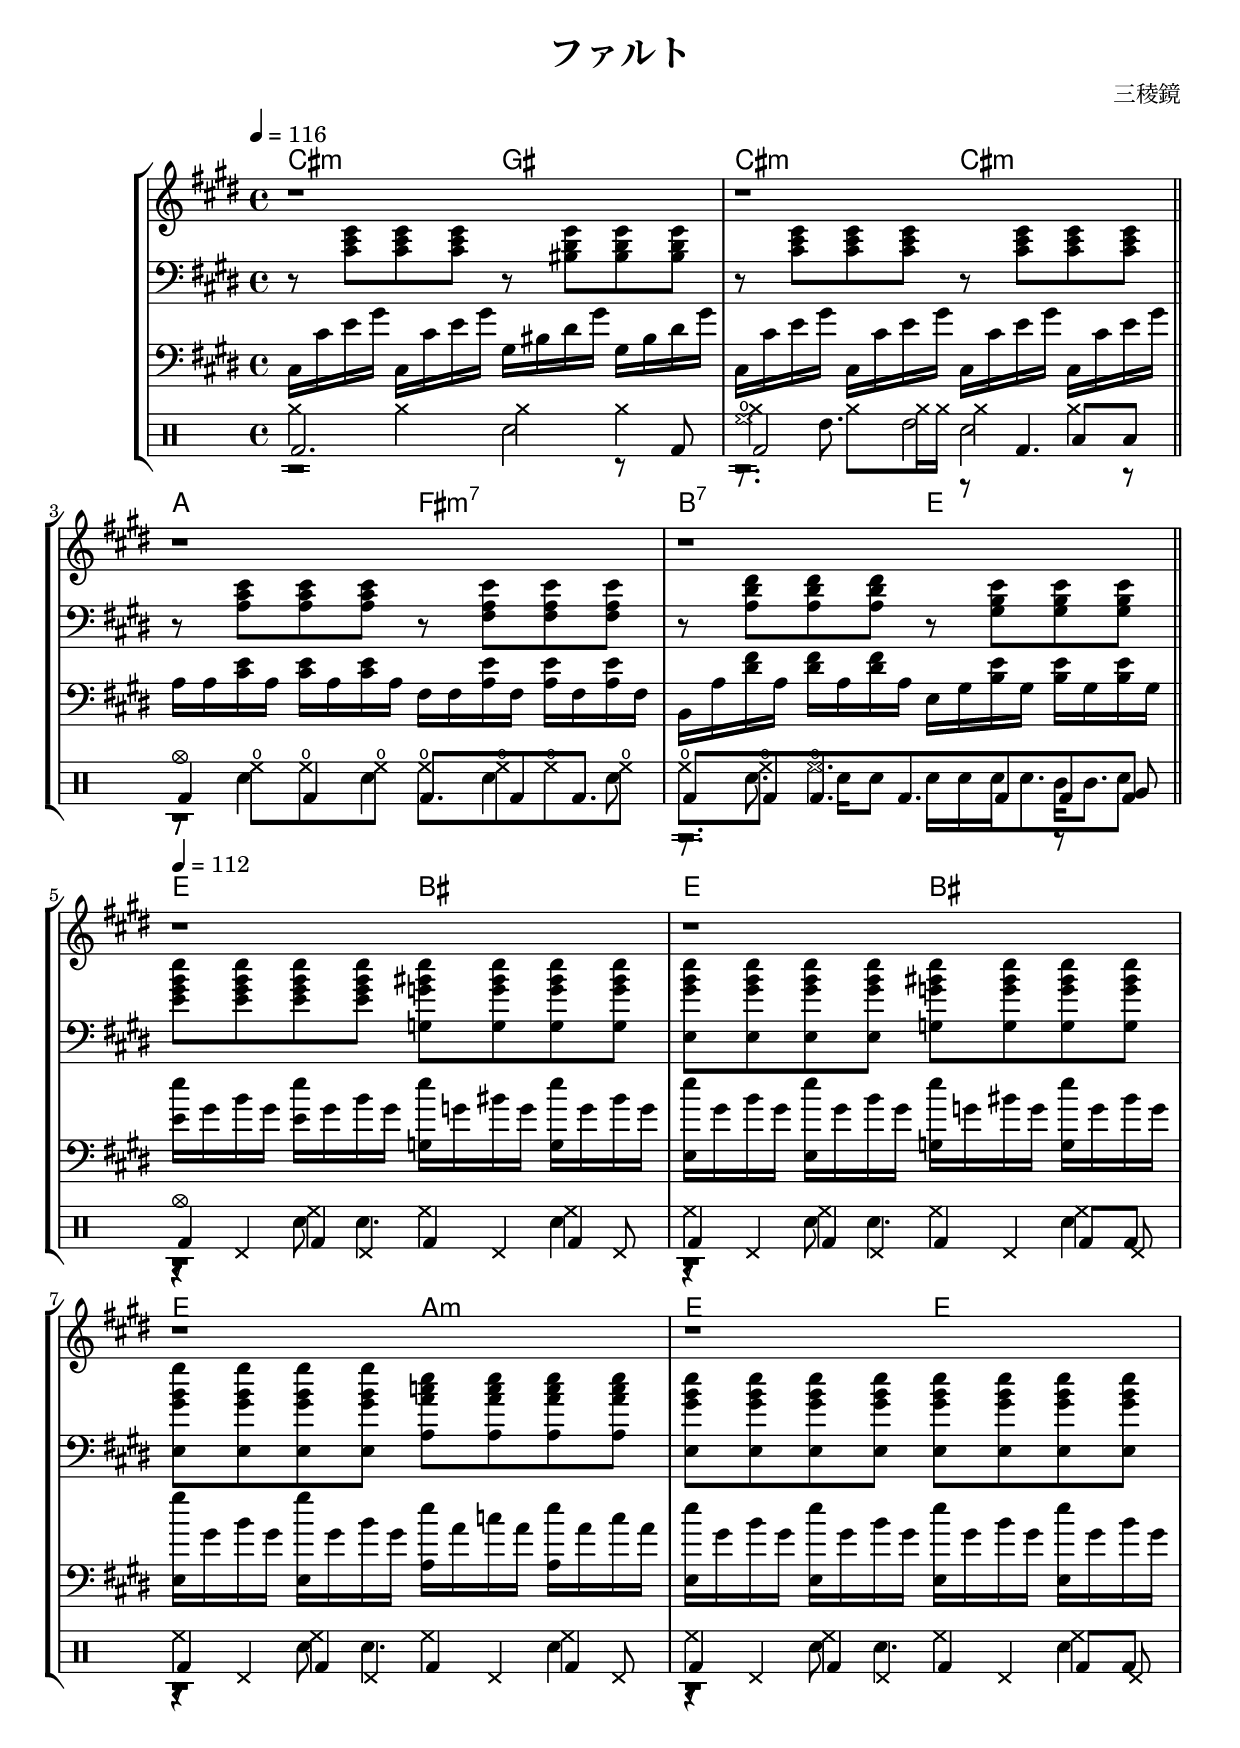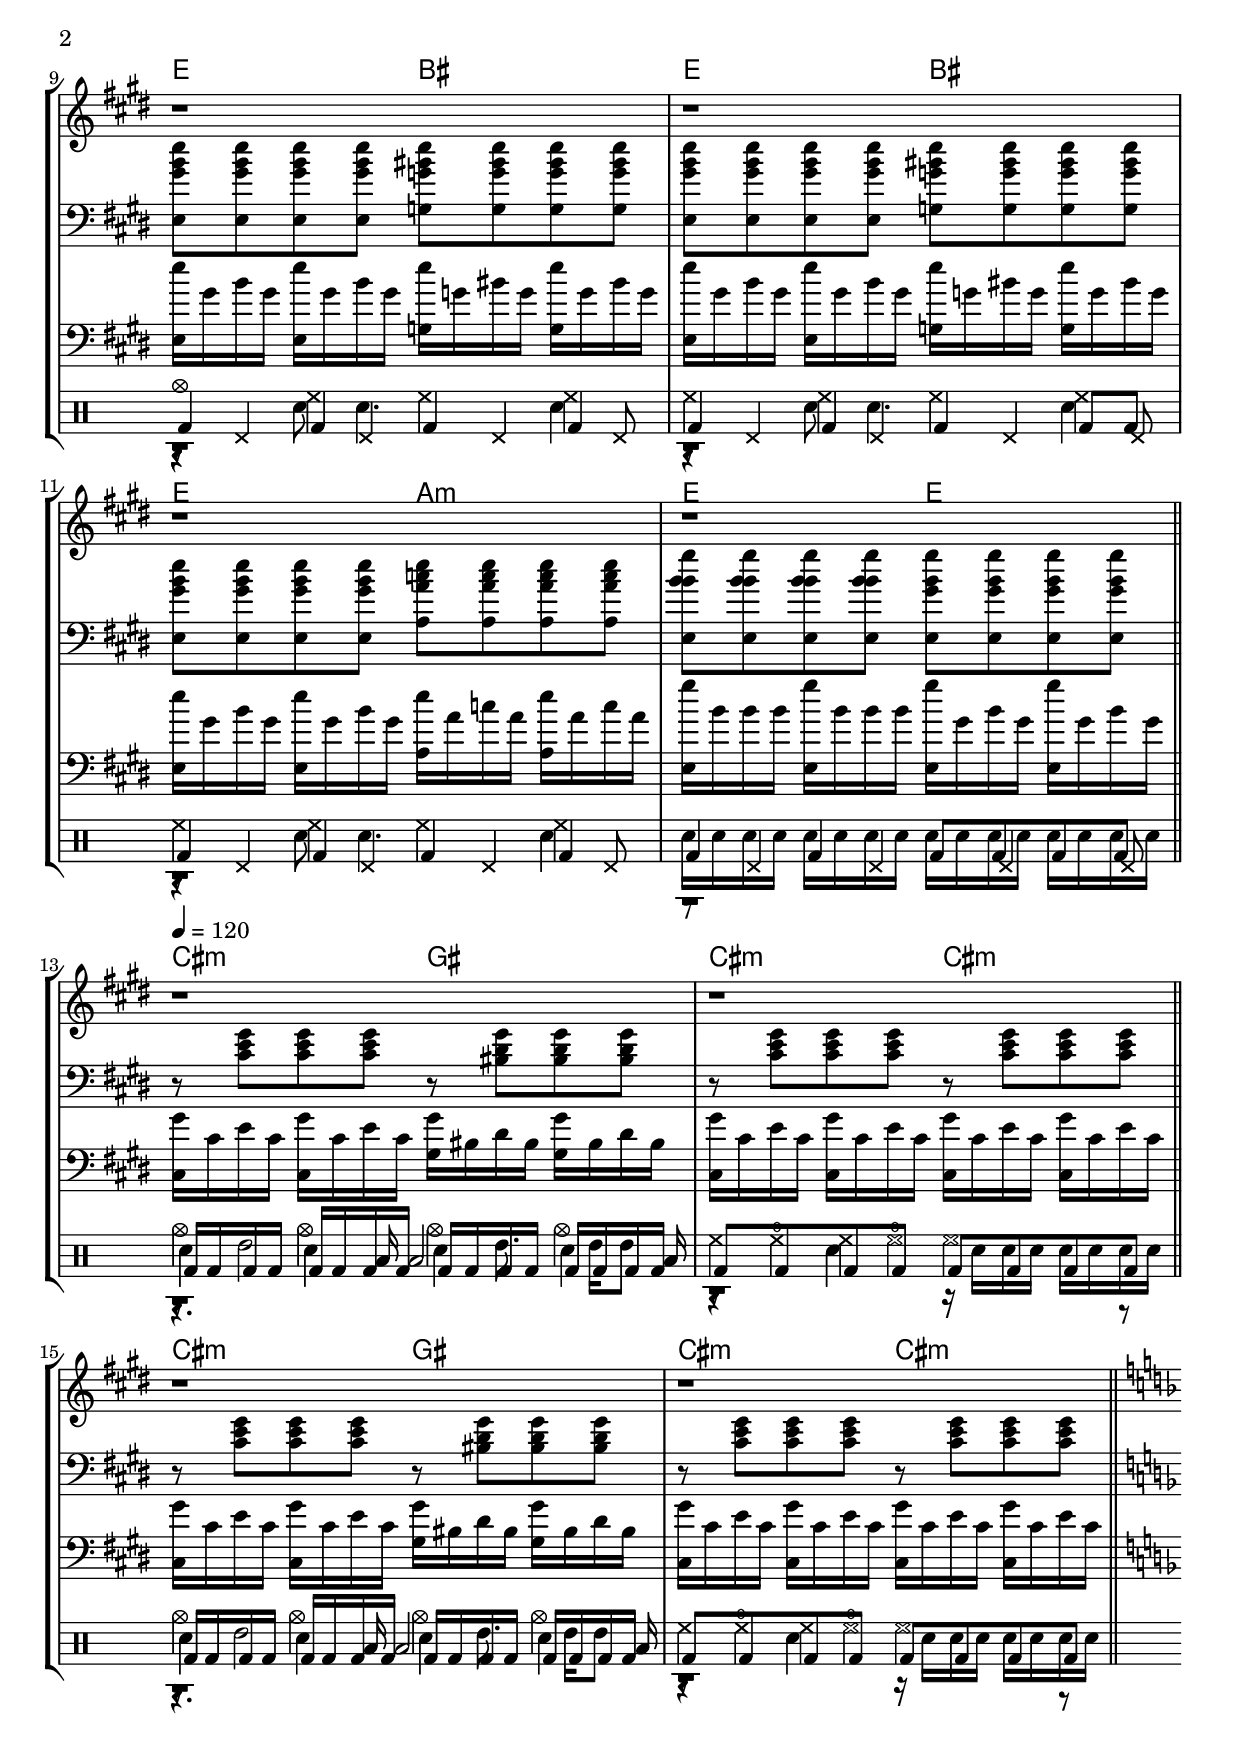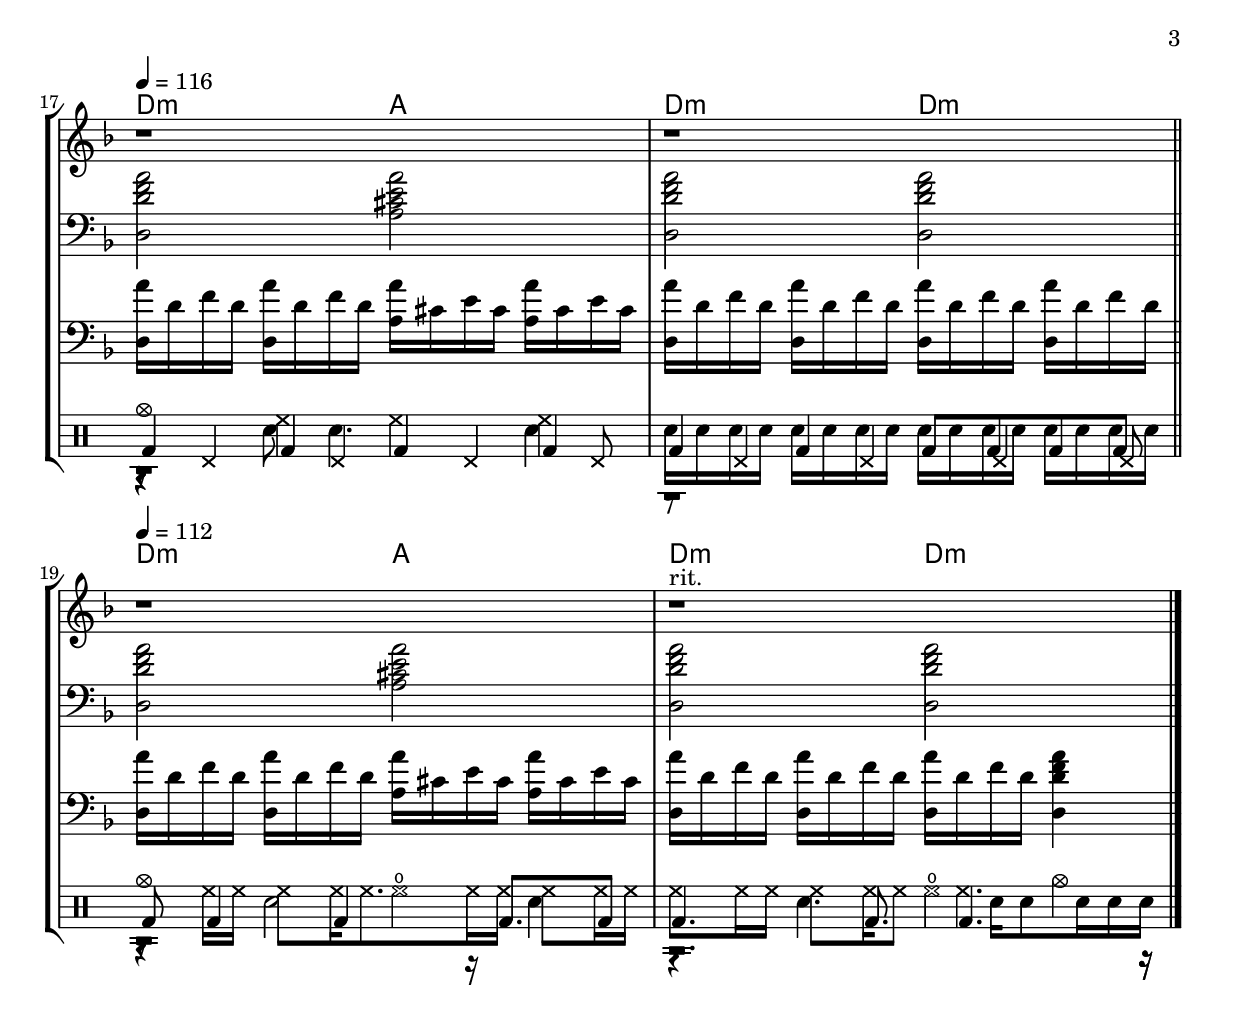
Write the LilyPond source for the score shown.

\version "2.12.1"

\header {
	title = \markup {ファルト}
	composer = \markup \center-column {三稜鏡}
}

harmony = \chordmode {
	cis2:m gis cis:m cis:m 

	a fis:min7 b:7 e 

	e bis e bis e a:m e e e bis e bis e a:m e e 

	cis:m gis cis:m cis:m 

	cis:m gis cis:m cis:m 

	d:m a d:m d:m 

	d:m a d:m d:m 
}

melody = {
	\key e \major
	\tempo 4 = 116
	r1 | r1   
	r1 | r1   
	\tempo 4 = 112
	r1 | r1 | r1 | r1 | r1 | r1 | r1 | r1   
	\tempo 4 = 120
	r1 | r1   
	r1 | r1   
	\key f \major
	\tempo 4 = 116
	r1 | r1   
	\tempo 4 = 112
	r1 | r1^"rit." \bar "|."
}

words = \lyricmode {
	
	
	
	
	
	
	
}

tempochange = {
	\tempo 4 = 116
	r1 | r1 \bar "||"
	\tempo 4 = 116
	r1 | r1 \bar "||"
	\tempo 4 = 112
	r1 | r1 | r1 | r1 | r1 | r1 | r1 | r1 \bar "||"
	\tempo 4 = 120
	r1 | r1 \bar "||"
	\tempo 4 = 120
	r1 | r1 \bar "||"
	\tempo 4 = 116
	r1 | r1 \bar "||"
	\tempo 4 = 112
	r1 | \tempo 4 = 84 r2 \tempo 4 = 74 r2 \bar "|."
}

mainacc = {
	\clef bass
	\set Staff.midiInstrument = #"Violin"
	\key e \major
	\tempo 4 = 116
	r8 <cis' e' gis'>8 <cis' e' gis'>8 <cis' e' gis'>8
	r8 <bis dis' gis'>8 <bis dis' gis'>8 <bis dis' gis'>8
	r8 <cis' e' gis'>8 <cis' e' gis'>8 <cis' e' gis'>8
	r8 <cis' e' gis'>8 <cis' e' gis'>8 <cis' e' gis'>8
	\bar "||"

	\set Staff.midiInstrument = #"Violin"
	r8 <a cis' e'>8 <a cis' e'>8 <a cis' e'>8
	r8 <fis a e'>8 <fis a e'>8 <fis a e'>8
	r8 <a dis' fis'>8 <a dis' fis'>8 <a dis' fis'>8
	r8 <gis b e'>8 <gis b e'>8 <gis b e'>8
	\bar "||"

	\set Staff.midiInstrument = #"Violin"
	\tempo 4 = 112
	<e' gis' b' e''>8 <e' gis' b' e''>8 <e' gis' b' e''>8 <e' gis' b' e''>8
	<g g' bis' e''>8 <g g' bis' e''>8 <g g' bis' e''>8 <g g' bis' e''>8
	<e gis' b' e''>8 <e gis' b' e''>8 <e gis' b' e''>8 <e gis' b' e''>8
	<g g' bis' e''>8 <g g' bis' e''>8 <g g' bis' e''>8 <g g' bis' e''>8
	<e gis' b' gis''>8 <e gis' b' gis''>8 <e gis' b' gis''>8 <e gis' b' gis''>8
	<a a' c'' e''>8 <a a' c'' e''>8 <a a' c'' e''>8 <a a' c'' e''>8
	<e gis' b' e''>8 <e gis' b' e''>8 <e gis' b' e''>8 <e gis' b' e''>8
	<e gis' b' e''>8 <e gis' b' e''>8 <e gis' b' e''>8 <e gis' b' e''>8
	<e gis' b' e''>8 <e gis' b' e''>8 <e gis' b' e''>8 <e gis' b' e''>8
	<g g' bis' e''>8 <g g' bis' e''>8 <g g' bis' e''>8 <g g' bis' e''>8
	<e gis' b' e''>8 <e gis' b' e''>8 <e gis' b' e''>8 <e gis' b' e''>8
	<g g' bis' e''>8 <g g' bis' e''>8 <g g' bis' e''>8 <g g' bis' e''>8
	<e gis' b' e''>8 <e gis' b' e''>8 <e gis' b' e''>8 <e gis' b' e''>8
	<a a' c'' e''>8 <a a' c'' e''>8 <a a' c'' e''>8 <a a' c'' e''>8
	<e b' b' gis''>8 <e b' b' gis''>8 <e b' b' gis''>8 <e b' b' gis''>8
	<e gis' b' gis''>8 <e gis' b' gis''>8 <e gis' b' gis''>8 <e gis' b' gis''>8
	\bar "||"

	\set Staff.midiInstrument = #"Violin"
	\tempo 4 = 120
	r8 <cis' e' gis'>8 <cis' e' gis'>8 <cis' e' gis'>8
	r8 <bis dis' gis'>8 <bis dis' gis'>8 <bis dis' gis'>8
	r8 <cis' e' gis'>8 <cis' e' gis'>8 <cis' e' gis'>8
	r8 <cis' e' gis'>8 <cis' e' gis'>8 <cis' e' gis'>8
	\bar "||"

	\set Staff.midiInstrument = #"Violin"
	r8 <cis' e' gis'>8 <cis' e' gis'>8 <cis' e' gis'>8
	r8 <bis dis' gis'>8 <bis dis' gis'>8 <bis dis' gis'>8
	r8 <cis' e' gis'>8 <cis' e' gis'>8 <cis' e' gis'>8
	r8 <cis' e' gis'>8 <cis' e' gis'>8 <cis' e' gis'>8
	\bar "||"

	\set Staff.midiInstrument = #"Violin"
	\key f \major
	\tempo 4 = 116
	<d d' f' a'>2
	<a cis' e' a'>2
	<d d' f' a'>2
	<d d' f' a'>2
	\bar "||"

	\set Staff.midiInstrument = #"Violin"
	\tempo 4 = 112
	<d d' f' a'>2
	<a cis' e' a'>2
	<d d' f' a'>2
	<d d' f' a'>2
	\bar "|."
}

subacc = {
	\clef bass
	\set Staff.midiInstrument = #"Acoustic grand"
	\key e \major
	\tempo 4 = 116
	cis16 cis' e' gis' cis cis' e' gis'
	gis16 bis dis' gis' gis bis dis' gis'
	cis16 cis' e' gis' cis cis' e' gis'
	cis16 cis' e' gis' cis cis' e' gis'
	\bar "||"

	\set Staff.midiInstrument = #"Electric Piano 1"
	a16 a <cis' e'> a <cis' e'> a <cis' e'> a
	fis16 fis <a e'> fis <a e'> fis <a e'> fis
	b,16 a <dis' fis'> a <dis' fis'> a <dis' fis'> a
	e16 gis <b e'> gis <b e'> gis <b e'> gis
	\bar "||"

	\set Staff.midiInstrument = #"Acoustic grand"
	\tempo 4 = 112
	<e' e''>16 gis' b' gis' <e' e''> gis' b' gis'
	<g e''>16 g' bis' g' <g e''> g' bis' g'
	<e e''>16 gis' b' gis' <e e''> gis' b' gis'
	<g e''>16 g' bis' g' <g e''> g' bis' g'
	<e gis''>16 gis' b' gis' <e gis''> gis' b' gis'
	<a e''>16 a' c'' a' <a e''> a' c'' a'
	<e e''>16 gis' b' gis' <e e''> gis' b' gis'
	<e e''>16 gis' b' gis' <e e''> gis' b' gis'
	<e e''>16 gis' b' gis' <e e''> gis' b' gis'
	<g e''>16 g' bis' g' <g e''> g' bis' g'
	<e e''>16 gis' b' gis' <e e''> gis' b' gis'
	<g e''>16 g' bis' g' <g e''> g' bis' g'
	<e e''>16 gis' b' gis' <e e''> gis' b' gis'
	<a e''>16 a' c'' a' <a e''> a' c'' a'
	<e gis''>16 b' b' b' <e gis''> b' b' b'
	<e gis''>16 gis' b' gis' <e gis''> gis' b' gis'
	\bar "||"

	\set Staff.midiInstrument = #"Electric Grand"
	\tempo 4 = 120
	<cis gis'>16 cis' e' cis' <cis gis'> cis' e' cis'
	<gis gis'>16 bis dis' bis <gis gis'> bis dis' bis
	<cis gis'>16 cis' e' cis' <cis gis'> cis' e' cis'
	<cis gis'>16 cis' e' cis' <cis gis'> cis' e' cis'
	\bar "||"

	\set Staff.midiInstrument = #"Bright Acoustic"
	<cis gis'>16 cis' e' cis' <cis gis'> cis' e' cis'
	<gis gis'>16 bis dis' bis <gis gis'> bis dis' bis
	<cis gis'>16 cis' e' cis' <cis gis'> cis' e' cis'
	<cis gis'>16 cis' e' cis' <cis gis'> cis' e' cis'
	\bar "||"

	\set Staff.midiInstrument = #"Electric Piano 1"
	\key f \major
	\tempo 4 = 116
	<d a'>16 d' f' d' <d a'> d' f' d'
	<a a'>16 cis' e' cis' <a a'> cis' e' cis'
	<d a'>16 d' f' d' <d a'> d' f' d'
	<d a'>16 d' f' d' <d a'> d' f' d'
	\bar "||"

	\set Staff.midiInstrument = #"Electric Piano 1"
	\tempo 4 = 112
	<d a'>16 d' f' d' <d a'> d' f' d'
	<a a'>16 cis' e' cis' <a a'> cis' e' cis'
	<d a'>16 d' f' d' <d a'> d' f' d'
	<d a'>16 d' f' d' <d d' f' a'>4
	\bar "|."
}

percA = {
	\drummode {
	cymr4 cymr4 cymr4 cymr4  |cymr4 cymr8 cymr16 cymr16 cymr4 cymr4  \bar "||"
	r8 hho8 hho8 hho8 hho8 hho8 hho8 hho8  |hho8 hho8 hho2.  \bar "||"
	r4 hh4 hh4 hh4  |hh4 hh4 hh4 hh4  |hh4 hh4 hh4 hh4  |hh4 hh4 hh4 hh4  |r4 hh4 hh4 hh4  |hh4 hh4 hh4 hh4  |hh4 hh4 hh4 hh4  |r1  \bar "||"
	r1  |hh4 hh4 hh2  \bar "||"
	r1  |hh4 hh4 hh2  \bar "||"
	r4 hh4 hh4 hh4  |r1  \bar "||"
	r2 hho2  |r2 hho2  \bar "|."
	}
}

percB = {
	\drummode {
	r2 sn2  |r2 sn2  \bar "||"
	r8 sn4 sn4 sn4 sn8  |r8 sn8. sn16 sn8 sn16 sn16 sn16 sn8. sn8  \bar "||"
	r4 sn8 sn4. sn4  |r4 sn8 sn4. sn4  |r4 sn8 sn4. sn4  |r4 sn8 sn4. sn4  |r4 sn8 sn4. sn4  |r4 sn8 sn4. sn4  |r4 sn8 sn4. sn4  |sn16 sn16 sn16 sn16 sn16 sn16 sn16 sn16 sn16 sn16 sn16 sn16 sn16 sn16 sn16 sn16  \bar "||"
	sn4 sn4 sn4 sn4  |r4 sn4 r16 sn16 sn16 sn16 sn16 sn16 sn16 sn16  \bar "||"
	sn4 sn4 sn4 sn4  |r4 sn4 r16 sn16 sn16 sn16 sn16 sn16 sn16 sn16  \bar "||"
	r4 sn8 sn4. sn4  |sn16 sn16 sn16 sn16 sn16 sn16 sn16 sn16 sn16 sn16 sn16 sn16 sn16 sn16 sn16 sn16  \bar "||"
	r8 hh16 hh16 hh8 hh16 hh8. hh16 hh16 hh8 hh16 hh16  |hh8 hh16 hh16 hh8 hh16 hh8 hh4. r16  \bar "|."
	}
}

percC = {
	\drummode {
	bd2. r8 bd8  |bd2 r8 bd4.  \bar "||"
	bd4 bd4 bd8. bd8 bd8.  |bd8 bd8 bd8. bd8. bd8 bd8 bd8  \bar "||"
	bd4 bd4 bd4 bd4  |bd4 bd4 bd4 bd8 bd8  |bd4 bd4 bd4 bd4  |bd4 bd4 bd4 bd8 bd8  |bd4 bd4 bd4 bd4  |bd4 bd4 bd4 bd8 bd8  |bd4 bd4 bd4 bd4  |bd4 bd4 bd8 bd8 bd8 bd8  \bar "||"
	bd16 bd16 bd16 bd16 bd16 bd16 bd16 bd16 bd16 bd16 bd16 bd16 bd16 bd16 bd16 bd16  |bd8 bd8 bd8 bd8 bd8 bd8 bd8 bd8  \bar "||"
	bd16 bd16 bd16 bd16 bd16 bd16 bd16 bd16 bd16 bd16 bd16 bd16 bd16 bd16 bd16 bd16  |bd8 bd8 bd8 bd8 bd8 bd8 bd8 bd8  \bar "||"
	bd4 bd4 bd4 bd4  |bd4 bd4 bd8 bd8 bd8 bd8  \bar "||"
	r4 sn2 sn4  |r4 sn4. sn16 sn8 sn16 sn16 sn16  \bar "|."
	}
}

percD = {
	\drummode {
	r1 |r8. tommh8. tommh2 r8  \bar "||"
	cymc1  |r1  \bar "||"
	r8 hhp4 hhp4 hhp4 hhp8  |r8 hhp4 hhp4 hhp4 hhp8  |r8 hhp4 hhp4 hhp4 hhp8  |r8 hhp4 hhp4 hhp4 hhp8  |r8 hhp4 hhp4 hhp4 hhp8  |r8 hhp4 hhp4 hhp4 hhp8  |r8 hhp4 hhp4 hhp4 hhp8  |r8 hhp4 hhp4 hhp4 hhp8  \bar "||"
	r1  |r8 hho4 hho2 r8  \bar "||"
	r1  |r8 hho4 hho2 r8  \bar "||"
	r8 hhp4 hhp4 hhp4 hhp8  |r8 hhp4 hhp4 hhp4 hhp8  \bar "||"
	bd8 bd4 bd4 r16 bd8. bd8  |bd4. bd8. bd4. r16  \bar "|."
	}
}

percE = {
	\drummode {
	r1 |r2. toml8 toml8  \bar "||"
	r1 |r1 \bar "||"
	cymc1  |r1 |r1 |r1 |cymc1  |r1 |r1 |r1 \bar "||"
	cymc4 cymc4 cymc4 cymc4  |r1 \bar "||"
	cymc4 cymc4 cymc4 cymc4  |r1 \bar "||"
	cymc1  |r1 \bar "||"
	cymc1  |r2. cymc4  \bar "|."
	}
}

percF = {
	\drummode {
	r1 |hho1  \bar "||"
	r1 |r2. r8 tomfh8  \bar "||"
	r1 | r1 | r1 | r1 | r1 | r1 | r1 | r1 \bar "||"
	r8 tommh2 tommh8. tommh16 tommh8  |r1 \bar "||"
	r8 tommh2 tommh8. tommh16 tommh8  |r1 \bar "||"
	r1 | r1 \bar "||"
	r1 | r1 \bar "|."
	}
}

percG = {
	\drummode {
	r1 | r1 \bar "||"
	r1 |r2. tomml16 tomml8.  \bar "||"
	r1 | r1 | r1 | r1 | r1 | r1 | r1 | r1 \bar "||"
	r4. toml16 toml2 toml16  |r1 \bar "||"
	r4. toml16 toml2 toml16  |r1 \bar "||"
	r1 | r1 \bar "||"
	r1 | r1 \bar "|."
	}
}

\score {
	<<
		\new StaffGroup <<
			\new ChordNames {\harmony}
			\new Voice = "melody" {\melody}
			\new Lyrics \lyricsto "melody" \words
			\new Staff = "mainacc" {\mainacc}
			\new Staff = "subacc" {\subacc}
			\new DrumStaff <<
				\new DrumVoice {\percA}
				\new DrumVoice {\percB}
				\new DrumVoice {\percC}
				\new DrumVoice {\percD}
				\new DrumVoice {\percE}
				\new DrumVoice {\percF}
				\new DrumVoice {\percG}
			>>
		>>
	>>
	\layout { }
}
